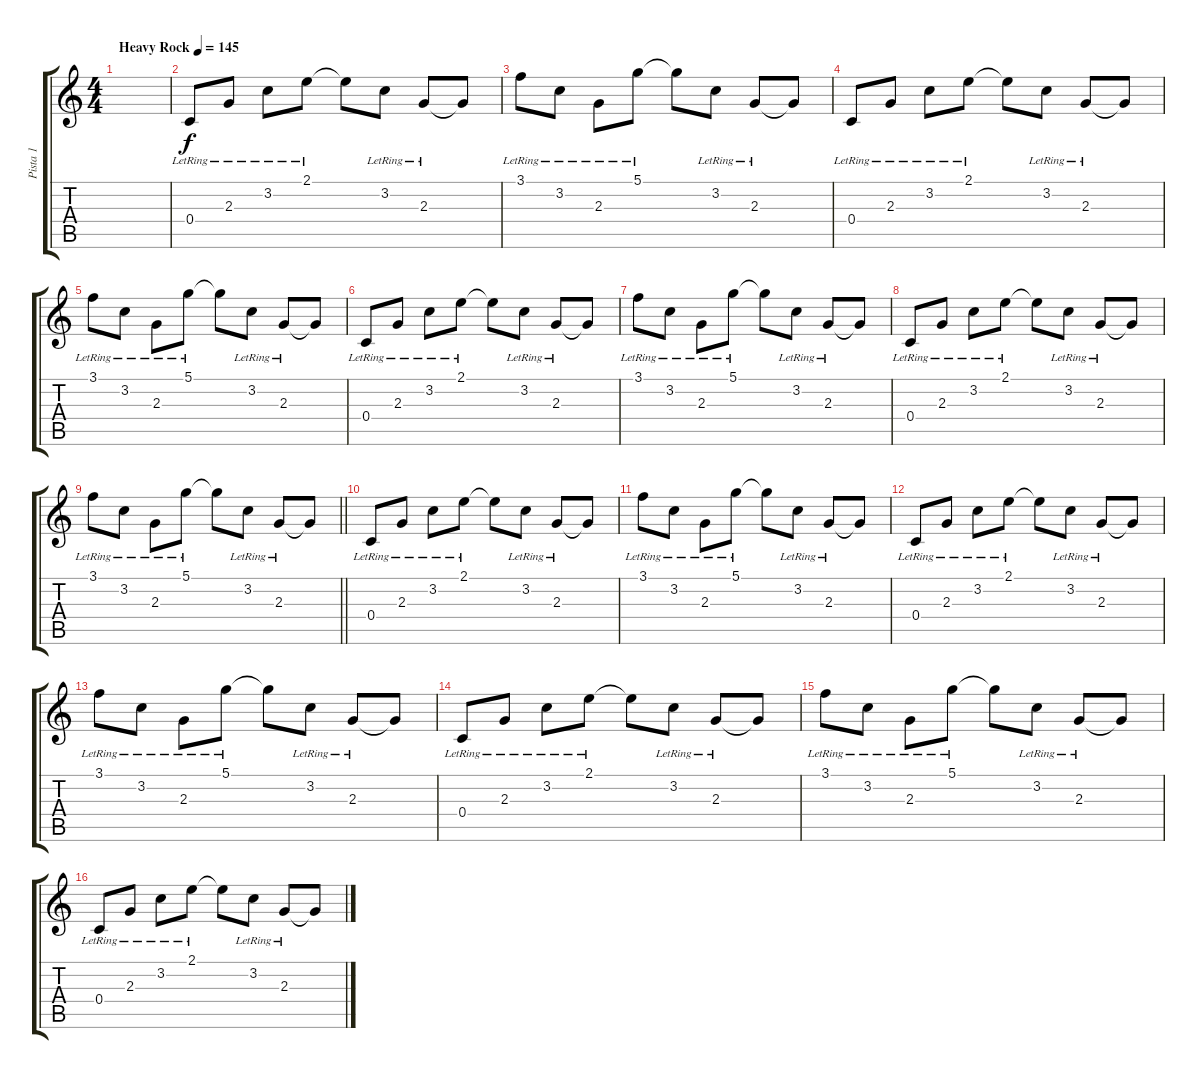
\track ("Pista 1" "Pista 1") {instrument electricguitarjazz}
\staff {score tabs}
\tuning (D4 A3 F3 C3 G2 D2) {hide}
\ts (4 4)
\tempo (145 "Heavy Rock")
\clef g2
\ks c
|
0.4{lr}.8 2.3{lr}.8 3.2{lr}.8 2.1{lr}.8 2.1{t}.8 3.2{lr}.8 2.3{lr}.8 2.3{t}.8 |
3.1{lr}.8 3.2{lr}.8 2.3{lr}.8 5.1{lr}.8 5.1{t}.8 3.2{lr}.8 2.3{lr}.8 2.3{t}.8 |
0.4{lr}.8 2.3{lr}.8 3.2{lr}.8 2.1{lr}.8 2.1{t}.8 3.2{lr}.8 2.3{lr}.8 2.3{t}.8 |
3.1{lr}.8 3.2{lr}.8 2.3{lr}.8 5.1{lr}.8 5.1{t}.8 3.2{lr}.8 2.3{lr}.8 2.3{t}.8 |
0.4{lr}.8 2.3{lr}.8 3.2{lr}.8 2.1{lr}.8 2.1{t}.8 3.2{lr}.8 2.3{lr}.8 2.3{t}.8 |
3.1{lr}.8 3.2{lr}.8 2.3{lr}.8 5.1{lr}.8 5.1{t}.8 3.2{lr}.8 2.3{lr}.8 2.3{t}.8 |
0.4{lr}.8 2.3{lr}.8 3.2{lr}.8 2.1{lr}.8 2.1{t}.8 3.2{lr}.8 2.3{lr}.8 2.3{t}.8 |
\barLineRight lightlight
3.1{lr}.8 3.2{lr}.8 2.3{lr}.8 5.1{lr}.8 5.1{t}.8 3.2{lr}.8 2.3{lr}.8 2.3{t}.8 |
\section ("" "")
0.4{lr}.8 2.3{lr}.8 3.2{lr}.8 2.1{lr}.8 2.1{t}.8 3.2{lr}.8 2.3{lr}.8 2.3{t}.8 |
3.1{lr}.8 3.2{lr}.8 2.3{lr}.8 5.1{lr}.8 5.1{t}.8 3.2{lr}.8 2.3{lr}.8 2.3{t}.8 |
0.4{lr}.8 2.3{lr}.8 3.2{lr}.8 2.1{lr}.8 2.1{t}.8 3.2{lr}.8 2.3{lr}.8 2.3{t}.8 |
3.1{lr}.8 3.2{lr}.8 2.3{lr}.8 5.1{lr}.8 5.1{t}.8 3.2{lr}.8 2.3{lr}.8 2.3{t}.8 |
0.4{lr}.8 2.3{lr}.8 3.2{lr}.8 2.1{lr}.8 2.1{t}.8 3.2{lr}.8 2.3{lr}.8 2.3{t}.8 |
3.1{lr}.8 3.2{lr}.8 2.3{lr}.8 5.1{lr}.8 5.1{t}.8 3.2{lr}.8 2.3{lr}.8 2.3{t}.8 |
0.4{lr}.8 2.3{lr}.8 3.2{lr}.8 2.1{lr}.8 2.1{t}.8 3.2{lr}.8 2.3{lr}.8 2.3{t}.8
